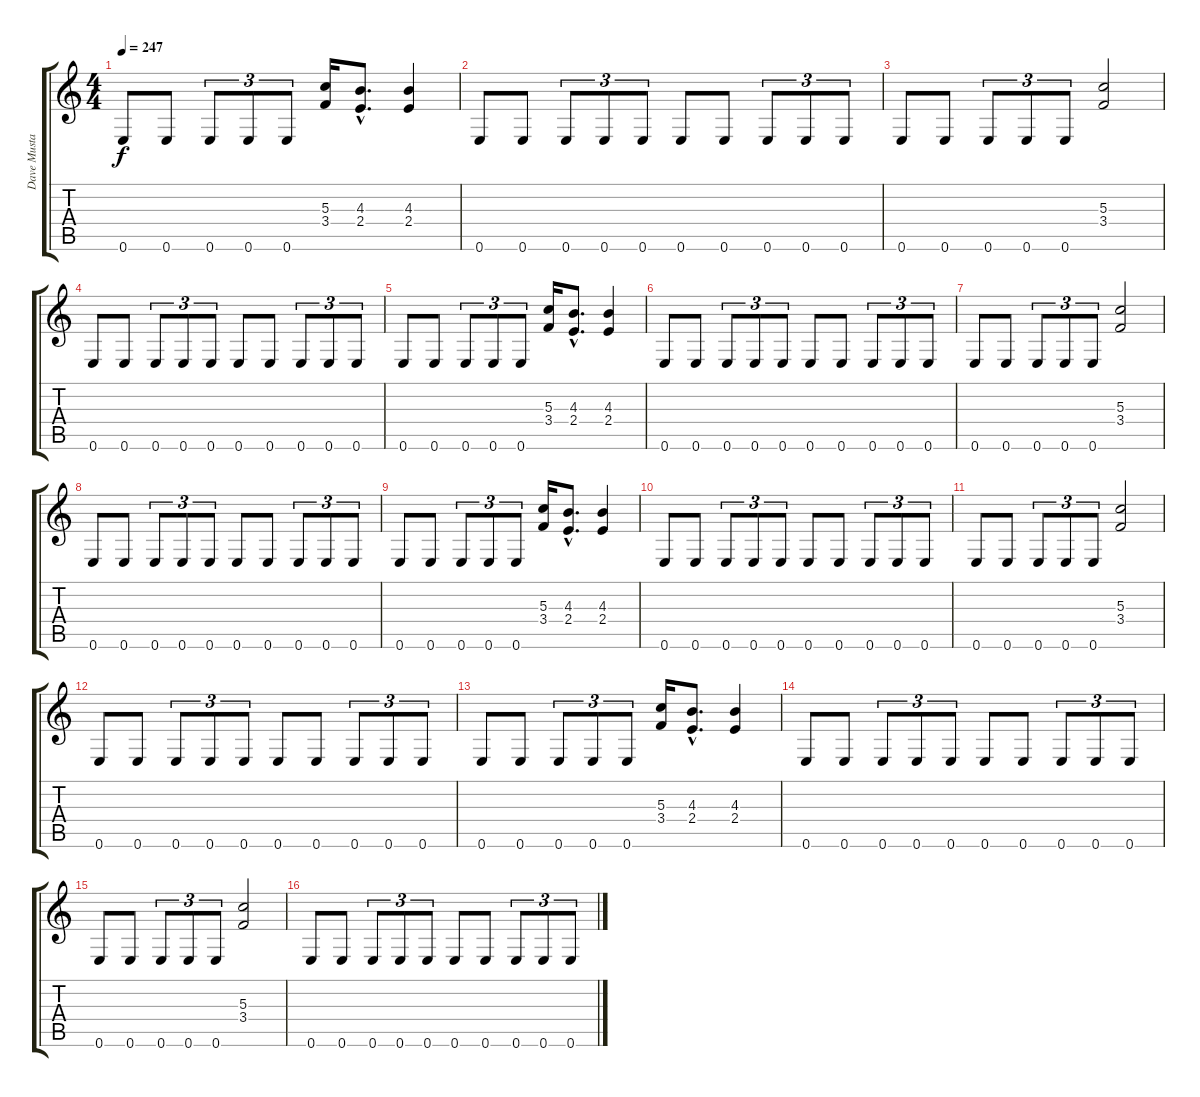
\track ("Dave Mustaine (Rhythm Guitar)" "Dave Musta") {instrument distortionguitar}
\staff {score tabs}
\tuning (E4 B3 G3 D3 A2 E2) {hide}
\ts (4 4)
\tempo 247
\clef g2
\ks c
0.6.8{dy f} 0.6.8 0.6.8{tu (3 2)} 0.6.8{tu (3 2)} 0.6.8{tu (3 2)} (5.3 3.4).16 (4.3{hac} 2.4{hac}).8{d} (4.3 2.4).4 |
0.6.8 0.6.8 0.6.8{tu (3 2)} 0.6.8{tu (3 2)} 0.6.8{tu (3 2)} 0.6.8 0.6.8 0.6.8{tu (3 2)} 0.6.8{tu (3 2)} 0.6.8{tu (3 2)} |
0.6.8 0.6.8 0.6.8{tu (3 2)} 0.6.8{tu (3 2)} 0.6.8{tu (3 2)} (5.3 3.4).2 |
0.6.8 0.6.8 0.6.8{tu (3 2)} 0.6.8{tu (3 2)} 0.6.8{tu (3 2)} 0.6.8 0.6.8 0.6.8{tu (3 2)} 0.6.8{tu (3 2)} 0.6.8{tu (3 2)} |
0.6.8 0.6.8 0.6.8{tu (3 2)} 0.6.8{tu (3 2)} 0.6.8{tu (3 2)} (5.3 3.4).16 (4.3{hac} 2.4{hac}).8{d} (4.3 2.4).4 |
0.6.8 0.6.8 0.6.8{tu (3 2)} 0.6.8{tu (3 2)} 0.6.8{tu (3 2)} 0.6.8 0.6.8 0.6.8{tu (3 2)} 0.6.8{tu (3 2)} 0.6.8{tu (3 2)} |
0.6.8 0.6.8 0.6.8{tu (3 2)} 0.6.8{tu (3 2)} 0.6.8{tu (3 2)} (5.3 3.4).2 |
0.6.8 0.6.8 0.6.8{tu (3 2)} 0.6.8{tu (3 2)} 0.6.8{tu (3 2)} 0.6.8 0.6.8 0.6.8{tu (3 2)} 0.6.8{tu (3 2)} 0.6.8{tu (3 2)} |
0.6.8 0.6.8 0.6.8{tu (3 2)} 0.6.8{tu (3 2)} 0.6.8{tu (3 2)} (5.3 3.4).16 (4.3{hac} 2.4{hac}).8{d} (4.3 2.4).4 |
0.6.8 0.6.8 0.6.8{tu (3 2)} 0.6.8{tu (3 2)} 0.6.8{tu (3 2)} 0.6.8 0.6.8 0.6.8{tu (3 2)} 0.6.8{tu (3 2)} 0.6.8{tu (3 2)} |
0.6.8 0.6.8 0.6.8{tu (3 2)} 0.6.8{tu (3 2)} 0.6.8{tu (3 2)} (5.3 3.4).2 |
0.6.8 0.6.8 0.6.8{tu (3 2)} 0.6.8{tu (3 2)} 0.6.8{tu (3 2)} 0.6.8 0.6.8 0.6.8{tu (3 2)} 0.6.8{tu (3 2)} 0.6.8{tu (3 2)} |
0.6.8 0.6.8 0.6.8{tu (3 2)} 0.6.8{tu (3 2)} 0.6.8{tu (3 2)} (5.3 3.4).16 (4.3{hac} 2.4{hac}).8{d} (4.3 2.4).4 |
0.6.8 0.6.8 0.6.8{tu (3 2)} 0.6.8{tu (3 2)} 0.6.8{tu (3 2)} 0.6.8 0.6.8 0.6.8{tu (3 2)} 0.6.8{tu (3 2)} 0.6.8{tu (3 2)} |
0.6.8 0.6.8 0.6.8{tu (3 2)} 0.6.8{tu (3 2)} 0.6.8{tu (3 2)} (5.3 3.4).2 |
0.6.8 0.6.8 0.6.8{tu (3 2)} 0.6.8{tu (3 2)} 0.6.8{tu (3 2)} 0.6.8 0.6.8 0.6.8{tu (3 2)} 0.6.8{tu (3 2)} 0.6.8{tu (3 2)}
